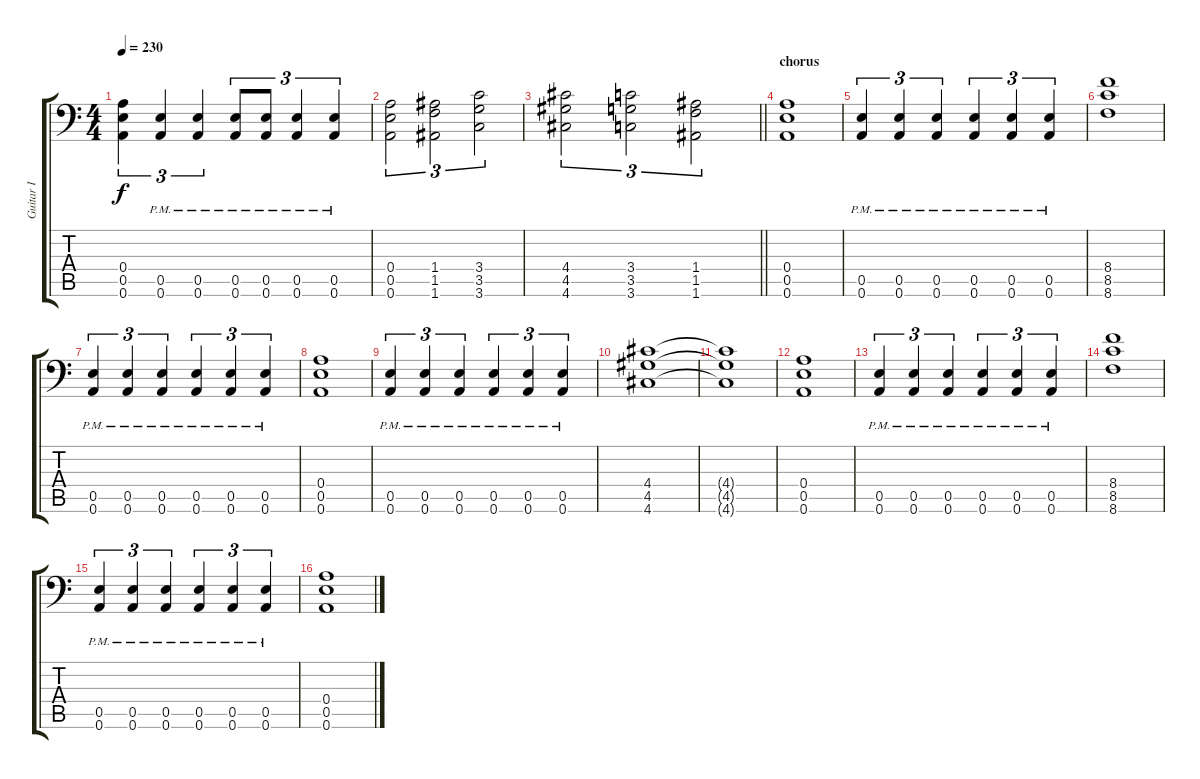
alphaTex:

\track ("Guitar I" "Guitar I") {instrument distortionguitar}
\staff {score tabs}
\tuning (B3 Gb3 D3 A2 E2 A1) {hide}
\ts (4 4)
\tempo 230
\clef f4
\ks c
(0.4 0.5 0.6).4{tu (3 2) dy f} (0.5{pm} 0.6{pm}).4{tu (3 2)} (0.5{pm} 0.6{pm}).4{tu (3 2)} (0.5{pm} 0.6{pm}).8{tu (3 2)} (0.5{pm} 0.6{pm}).8{tu (3 2)} (0.5{pm} 0.6{pm}).4{tu (3 2)} (0.5{pm} 0.6{pm}).4{tu (3 2)} |
(0.4 0.5 0.6).2{tu (3 2)} (1.4 1.5 1.6).2{tu (3 2)} (3.4 3.5 3.6).2{tu (3 2)} |
\barLineRight lightlight
(4.4 4.5 4.6).2{tu (3 2)} (3.4 3.5 3.6).2{tu (3 2)} (1.4 1.5 1.6).2{tu (3 2)} |
\section ("" "chorus")
(0.4 0.5 0.6).1 |
(0.5{pm} 0.6{pm}).4{tu (3 2)} (0.5{pm} 0.6{pm}).4{tu (3 2)} (0.5{pm} 0.6{pm}).4{tu (3 2)} (0.5{pm} 0.6{pm}).4{tu (3 2)} (0.5{pm} 0.6{pm}).4{tu (3 2)} (0.5{pm} 0.6{pm}).4{tu (3 2)} |
(8.4 8.5 8.6).1 |
(0.5{pm} 0.6{pm}).4{tu (3 2)} (0.5{pm} 0.6{pm}).4{tu (3 2)} (0.5{pm} 0.6{pm}).4{tu (3 2)} (0.5{pm} 0.6{pm}).4{tu (3 2)} (0.5{pm} 0.6{pm}).4{tu (3 2)} (0.5{pm} 0.6{pm}).4{tu (3 2)} |
(0.4 0.5 0.6).1 |
(0.5{pm} 0.6{pm}).4{tu (3 2)} (0.5{pm} 0.6{pm}).4{tu (3 2)} (0.5{pm} 0.6{pm}).4{tu (3 2)} (0.5{pm} 0.6{pm}).4{tu (3 2)} (0.5{pm} 0.6{pm}).4{tu (3 2)} (0.5{pm} 0.6{pm}).4{tu (3 2)} |
(4.4 4.5 4.6).1 |
(4.4{t} 4.5{t} 4.6{t}).1 |
(0.4 0.5 0.6).1 |
(0.5{pm} 0.6{pm}).4{tu (3 2)} (0.5{pm} 0.6{pm}).4{tu (3 2)} (0.5{pm} 0.6{pm}).4{tu (3 2)} (0.5{pm} 0.6{pm}).4{tu (3 2)} (0.5{pm} 0.6{pm}).4{tu (3 2)} (0.5{pm} 0.6{pm}).4{tu (3 2)} |
(8.4 8.5 8.6).1 |
(0.5{pm} 0.6{pm}).4{tu (3 2)} (0.5{pm} 0.6{pm}).4{tu (3 2)} (0.5{pm} 0.6{pm}).4{tu (3 2)} (0.5{pm} 0.6{pm}).4{tu (3 2)} (0.5{pm} 0.6{pm}).4{tu (3 2)} (0.5{pm} 0.6{pm}).4{tu (3 2)} |
(0.4 0.5 0.6).1
